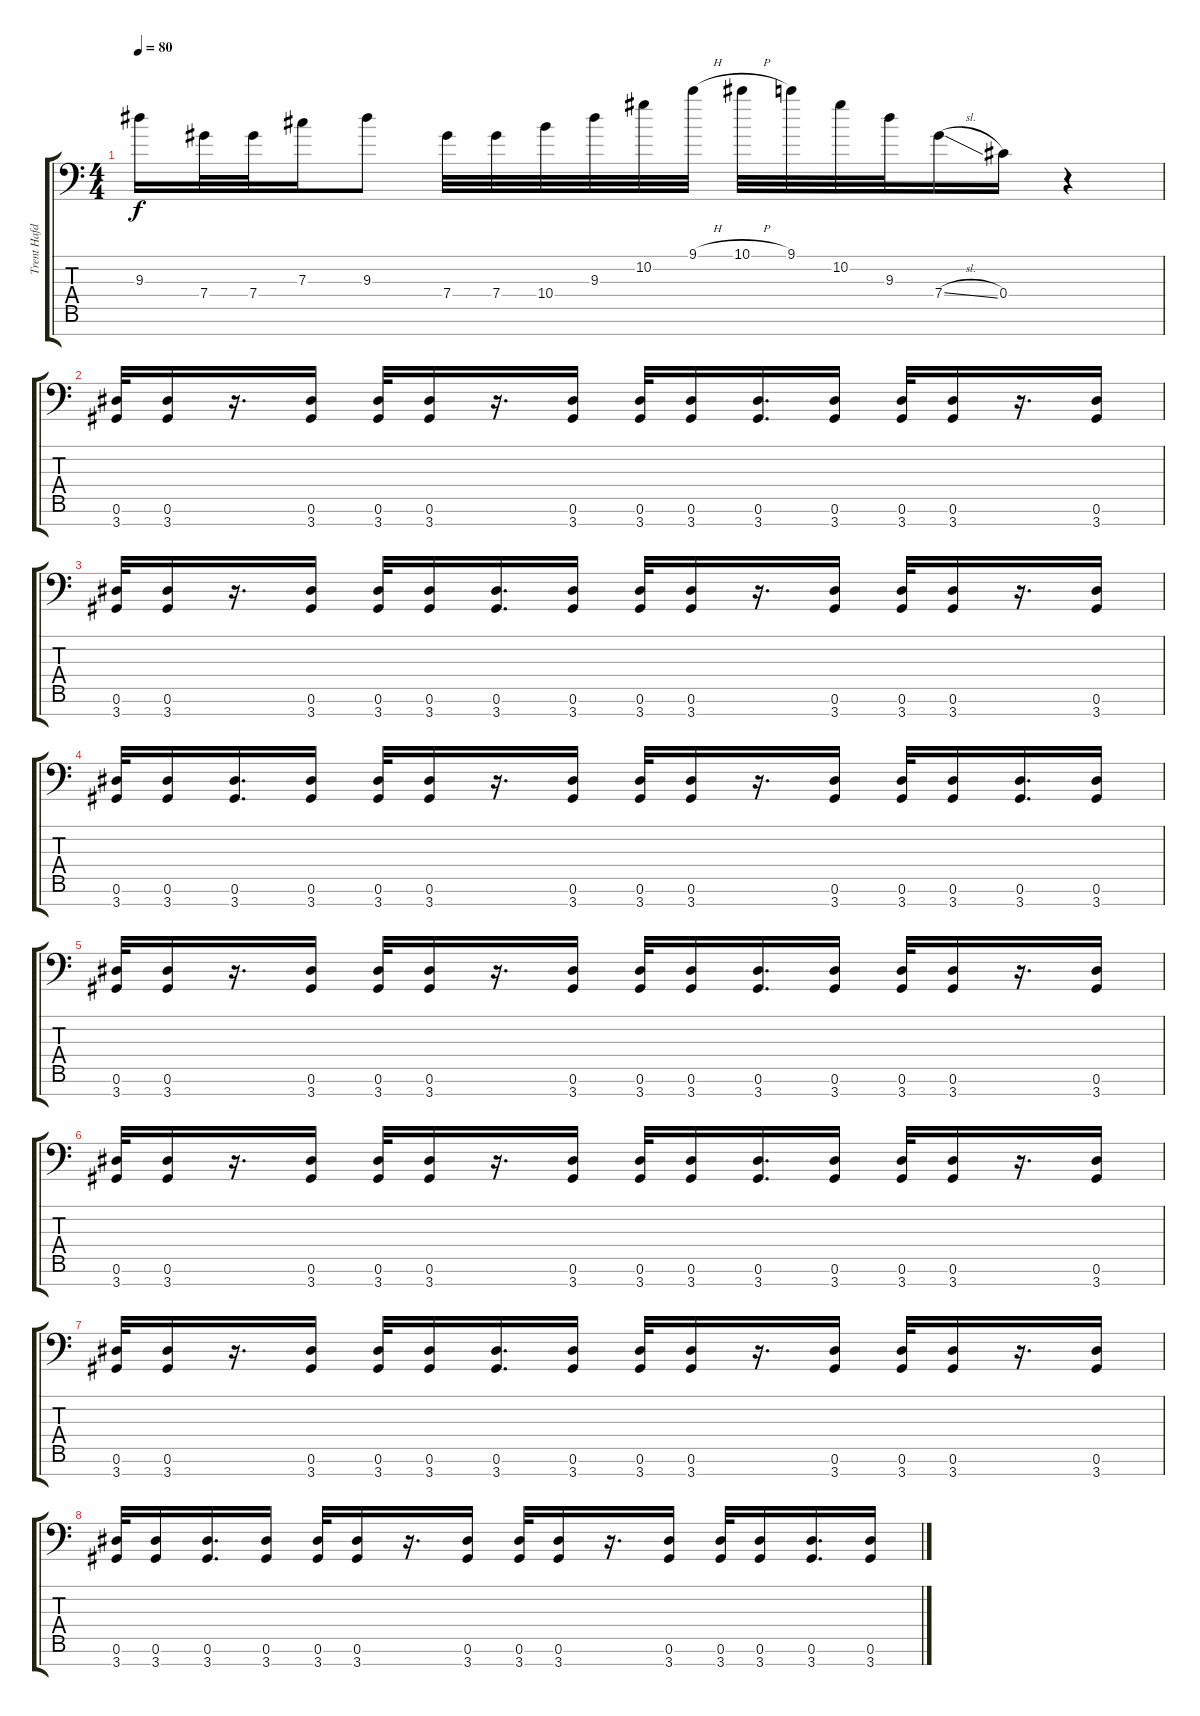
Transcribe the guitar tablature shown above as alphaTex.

\track ("Trent Hafdahl" "Trent Hafd") {instrument distortionguitar}
\staff {score tabs}
\tuning (Eb4 Bb3 Gb3 Db3 Ab2 Eb2 F1) {hide}
\ts (4 4)
\tempo 80
\clef f4
\ks c
9.3.16{dy f} 7.4.32 7.4.32 7.3.16 9.3.8 7.4.32 7.4.32 10.4.32 9.3.32 10.2.32 9.1{h}.32 10.1{h}.32 9.1.32 10.2.32 9.3.32 7.4{sl}.16 0.4.16 r.4 |
(0.6 3.7).32 (0.6 3.7).16 r.16{d} (0.6 3.7).16 (0.6 3.7).32 (0.6 3.7).16 r.16{d} (0.6 3.7).16 (0.6 3.7).32 (0.6 3.7).16 (0.6 3.7).16{d} (0.6 3.7).16 (0.6 3.7).32 (0.6 3.7).16 r.16{d} (0.6 3.7).16 |
(0.6 3.7).32 (0.6 3.7).16 r.16{d} (0.6 3.7).16 (0.6 3.7).32 (0.6 3.7).16 (0.6 3.7).16{d} (0.6 3.7).16 (0.6 3.7).32 (0.6 3.7).16 r.16{d} (0.6 3.7).16 (0.6 3.7).32 (0.6 3.7).16 r.16{d} (0.6 3.7).16 |
(0.6 3.7).32 (0.6 3.7).16 (0.6 3.7).16{d} (0.6 3.7).16 (0.6 3.7).32 (0.6 3.7).16 r.16{d} (0.6 3.7).16 (0.6 3.7).32 (0.6 3.7).16 r.16{d} (0.6 3.7).16 (0.6 3.7).32 (0.6 3.7).16 (0.6 3.7).16{d} (0.6 3.7).16 |
(0.6 3.7).32 (0.6 3.7).16 r.16{d} (0.6 3.7).16 (0.6 3.7).32 (0.6 3.7).16 r.16{d} (0.6 3.7).16 (0.6 3.7).32 (0.6 3.7).16 (0.6 3.7).16{d} (0.6 3.7).16 (0.6 3.7).32 (0.6 3.7).16 r.16{d} (0.6 3.7).16 |
(0.6 3.7).32 (0.6 3.7).16 r.16{d} (0.6 3.7).16 (0.6 3.7).32 (0.6 3.7).16 r.16{d} (0.6 3.7).16 (0.6 3.7).32 (0.6 3.7).16 (0.6 3.7).16{d} (0.6 3.7).16 (0.6 3.7).32 (0.6 3.7).16 r.16{d} (0.6 3.7).16 |
(0.6 3.7).32 (0.6 3.7).16 r.16{d} (0.6 3.7).16 (0.6 3.7).32 (0.6 3.7).16 (0.6 3.7).16{d} (0.6 3.7).16 (0.6 3.7).32 (0.6 3.7).16 r.16{d} (0.6 3.7).16 (0.6 3.7).32 (0.6 3.7).16 r.16{d} (0.6 3.7).16 |
(0.6 3.7).32 (0.6 3.7).16 (0.6 3.7).16{d} (0.6 3.7).16 (0.6 3.7).32 (0.6 3.7).16 r.16{d} (0.6 3.7).16 (0.6 3.7).32 (0.6 3.7).16 r.16{d} (0.6 3.7).16 (0.6 3.7).32 (0.6 3.7).16 (0.6 3.7).16{d} (0.6 3.7).16
